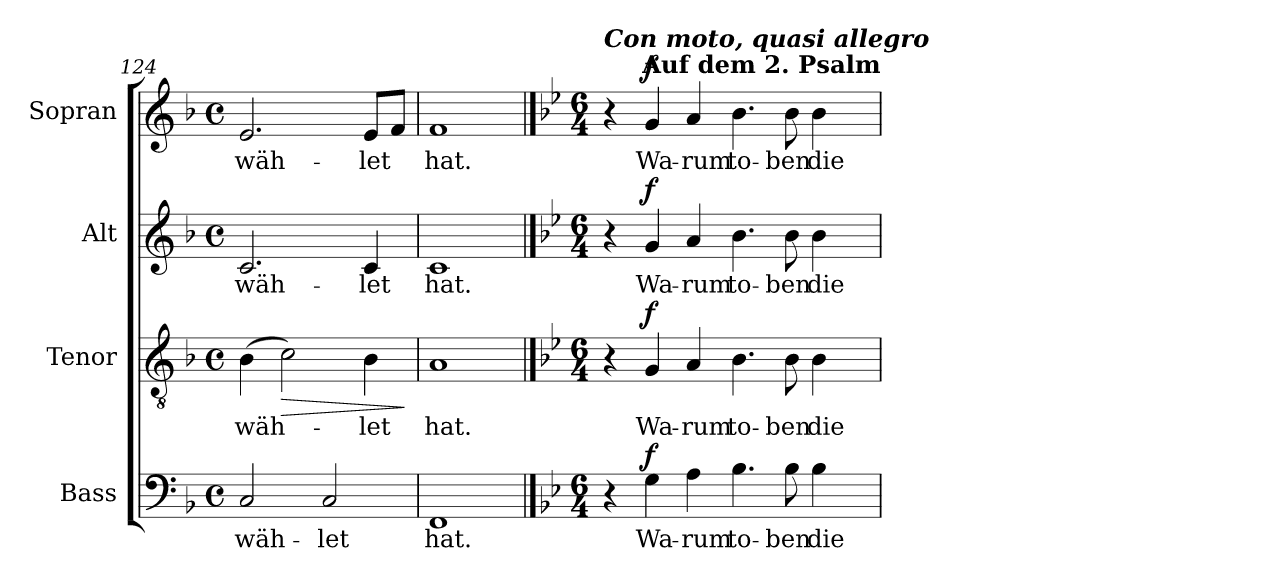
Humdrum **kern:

**kern	**text	**dynam	**kern	**text	**dynam	**kern	**text	**dynam	**kern	**text	**dynam
*part4	*part4	*part4	*part3	*part3	*part3	*part2	*part2	*part2	*part1	*part1	*part1
*staff4	*staff4	*staff4	*staff3	*staff3	*staff3	*staff2	*staff2	*staff2	*staff1	*staff1	*staff1
*I"Bass	*	*	*I"Tenor	*	*	*I"Alt	*	*	*I"Sopran	*	*
*I'B.	*	*	*I'T.	*	*	*I'A.	*	*	*I'S.	*	*
*clefF4	*	*	*clefGv2	*	*	*clefG2	*	*	*clefG2	*	*
*k[b-]	*	*	*k[b-]	*	*	*k[b-]	*	*	*k[b-]	*	*
*F:	*	*	*F:	*	*	*F:	*	*	*F:	*	*
*M4/4	*	*	*M4/4	*	*	*M4/4	*	*	*M4/4	*	*
*met(c)	*	*	*met(c)	*	*	*met(c)	*	*	*met(c)	*	*
=124	=124	=124	=124	=124	=124	=124	=124	=124	=124	=124	=124
!	!LO:LY:b	!	!	!LO:LY:b	!	!	!LO:LY:b	!	!	!LO:LY:b	!
2C/	-wäh-	.	(>4B-\	-wäh-	.	2.c/	-wäh-	.	2.e/	-wäh-	.
!	!	!	!	!	!LO:HP:b	!	!	!	!	!	!
.	.	.	2c\)	.	>	.	.	.	.	.	.
!	!LO:LY:b	!	!	!	!	!	!	!	!	!	!
2C/	-let	.	.	.	.	.	.	.	.	.	.
!	!	!	!	!LO:LY:b	!	!	!LO:LY:b	!	!	!LO:LY:b	!
.	.	.	4B-\	-let	.	4c/	-let	.	8e/L	-let	.
.	.	.	.	.	.	.	.	.	8f/J	.	.
.	.	.	.	.	]	.	.	.	.	.	.
=125	=125	=125	=125	=125	=125	=125	=125	=125	=125	=125	=125
!	!LO:LY:b	!	!	!LO:LY:b	!	!	!LO:LY:b	!	!	!LO:LY:b	!
1FF	hat.	.	1A	hat.	.	1c	hat.	.	1f	hat.	.
!!LO:PB:g=z
==126	==126	==126	==126	==126	==126	==126	==126	==126	==126	==126	==126
*k[b-e-]	*	*	*k[b-e-]	*	*	*k[b-e-]	*	*	*k[b-e-]	*	*
*B-:	*	*	*B-:	*	*	*B-:	*	*	*B-:	*	*
*M6/4	*	*	*M6/4	*	*	*M6/4	*	*	*M6/4	*	*
!	!	!	!	!	!	!	!	!	!LO:TX:a:Bi:t=Con moto, quasi allegro	!	!
4r	.	.	4r	.	.	4r	.	.	4r	.	.
!	!LO:LY:b	!LO:DY:a	!	!LO:LY:b	!LO:DY:a	!	!LO:LY:b	!LO:DY:a	!	!LO:LY:b	!LO:DY:a
4G\	Wa-	f	4G/	Wa-	f	4g/	Wa-	f	4g/	Wa-	f
!	!LO:LY:b	!	!	!LO:LY:b	!	!	!LO:LY:b	!	!	!LO:LY:b	!
4A\	-rum	.	4A/	-rum	.	4a/	-rum	.	4a/	-rum	.
!	!LO:LY:b	!	!	!LO:LY:b	!	!	!LO:LY:b	!	!	!LO:LY:b	!
4.B-\	to-	.	4.B-\	to-	.	4.b-\	to-	.	4.b-\	to-	.
!	!LO:LY:b	!	!	!LO:LY:b	!	!	!LO:LY:b	!	!	!LO:LY:b	!
8B-\	-ben	.	8B-\	-ben	.	8b-\	-ben	.	8b-\	-ben	.
!	!LO:LY:b	!	!	!LO:LY:b	!	!	!LO:LY:b	!	!	!LO:LY:b	!
4B-\	die	.	4B-\	die	.	4b-\	die	.	4b-\	die	.
8ryy	.	.	8ryy	.	.	8ryy	.	.	8ryy	.	.
!	!	!	!	!	!	!	!	!	!LO:TX:a:B:t=Auf dem 2. Psalm	!	!
=	=	=	=	=	=	=	=	=	=	=	=
*-	*-	*-	*-	*-	*-	*-	*-	*-	*-	*-	*-
